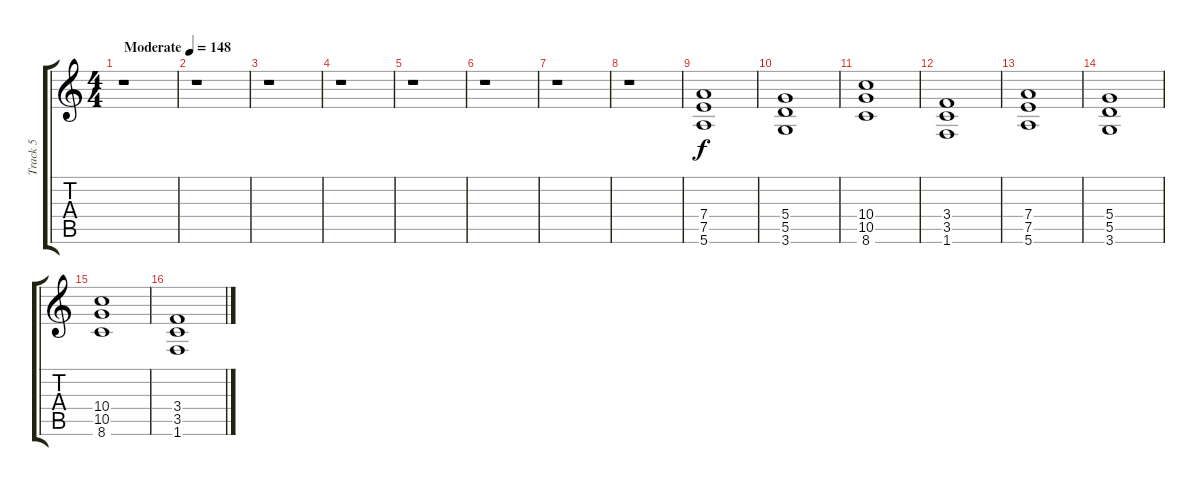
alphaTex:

\track ("Track 5" "Track 5") {instrument electricguitarclean}
\staff {score tabs}
\tuning (E4 B3 G3 D3 A2 E2) {hide}
\ts (4 4)
\tempo (148 "Moderate")
\clef g2
\ks c
r.1{dy f instrument electricguitarclean} |
r.1 |
r.1 |
r.1 |
r.1 |
r.1 |
r.1 |
r.1 |
(7.4 7.5 5.6).1 |
(5.4 5.5 3.6).1 |
(10.4 10.5 8.6).1 |
(3.4 3.5 1.6).1 |
(7.4 7.5 5.6).1 |
(5.4 5.5 3.6).1 |
(10.4 10.5 8.6).1 |
(3.4 3.5 1.6).1
